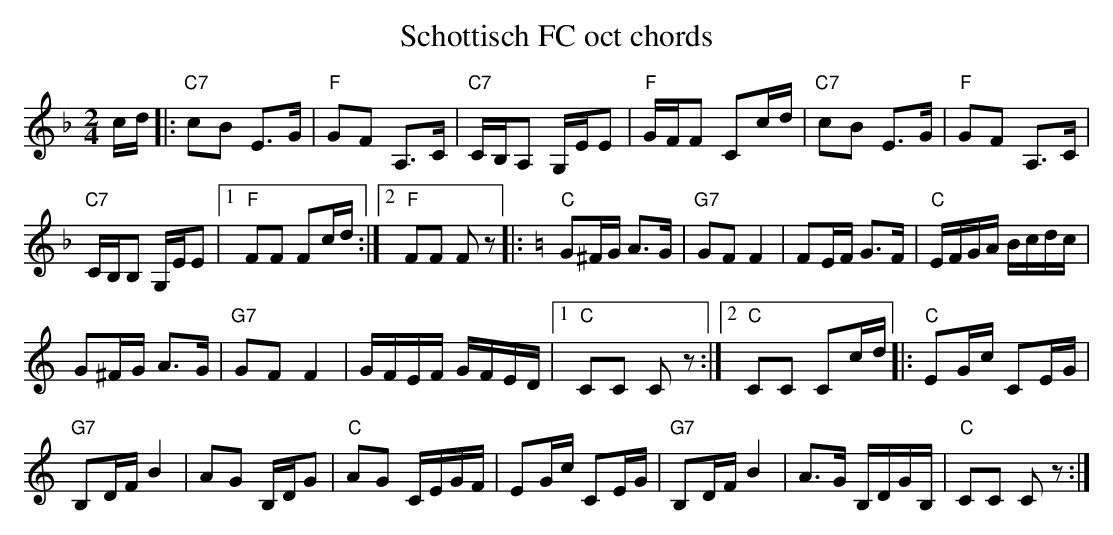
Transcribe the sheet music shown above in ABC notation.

X:1
T:Schottisch FC oct chords
M:2/4
L:1/8
K:Fmaj%%MIDI gchordon
c/2d/2 |: "C7"cB E>G | "F"GF A,>C | "C7"C/2B,/2A, G,/2E/2E | "F"G/2F/2F Cc/2d/2 | "C7"cB E>G | "F"GF A,>C |
"C7"C/2B,/2B, G,/2E/2E |1 "F"FF Fc/2d/2 :|2 "F"FF F z |: [K:Cmaj] "C"G^F/2G/2 A>G | "G7"GF F2 | FE/2F/2 G>F | [L:1/16] "C"EFGA Bcdc | [L:1/8]
G^F/2G/2 A>G | "G7"GF F2 | [L:1/16] GFEF GFED |1 [L:1/8] "C"CC Cz :|2 "C"CC Cc/2d/2 |: "C"EG/2c/2 CE/2G/2 |
"G7"B,D/2F/2 B2 | AG B,/2D/2G | "C"AG C/2E/2G/2F/2 | EG/2c/2 CE/2G/2 | "G7"B,D/2F/2 B2 | A>G B,/2D/2G/2B,/2 | "C"CC C z :|
